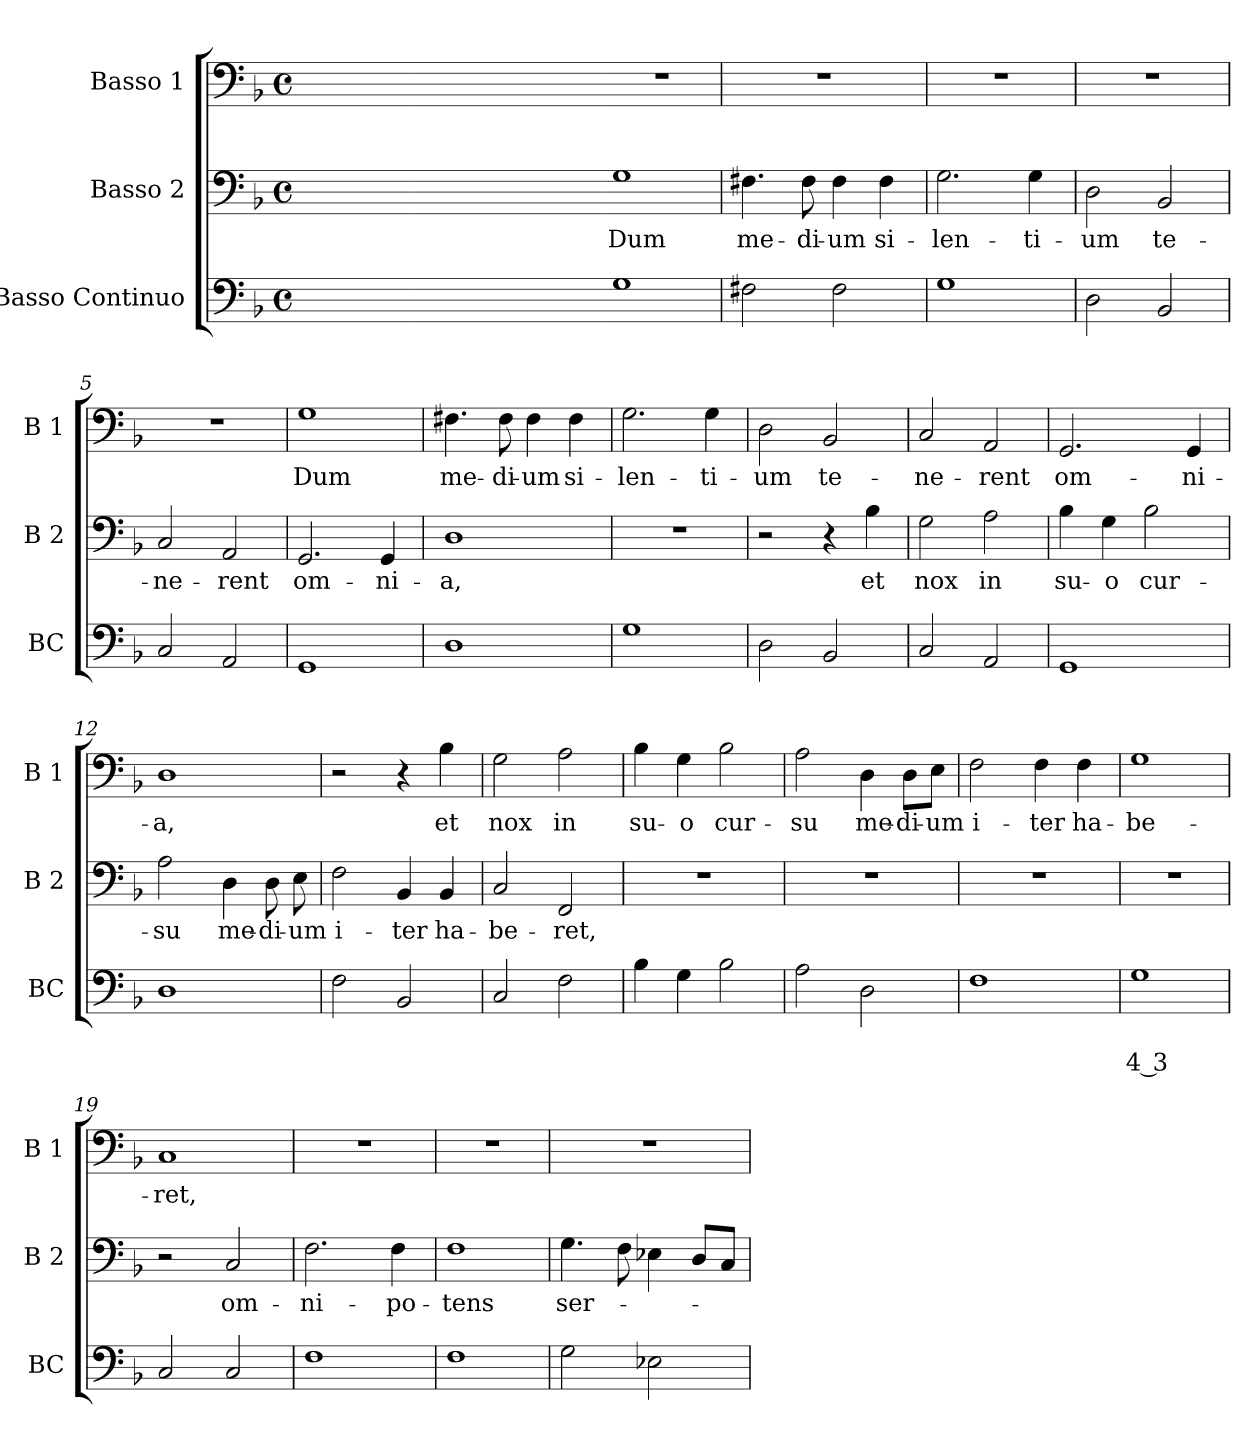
**kern	**text	**text	**kern	**text	**kern	**text
*part3	*part3	*part3	*part2	*part2	*part1	*part1
*staff3	*staff3	*staff3	*staff2	*staff2	*staff1	*staff1
*I"Basso Continuo	*	*	*I"Basso 2	*	*I"Basso 1	*
*I'BC	*	*	*I'B 2	*	*I'B 1	*
*clefF4	*	*	*clefF4	*	*clefF4	*
*k[b-]	*	*	*k[b-]	*	*k[b-]	*
*F:	*	*	*F:	*	*F:	*
*M4/4	*	*	*M4/4	*	*M4/4	*
*met(c)	*	*	*met(c)	*	*met(c)	*
=	=	=	=	=	=	=
1ryy	.	.	1ryy	.	1ryy	.
=1X-	=1X-	=1X-	=1X-	=1X-	=1X-	=1X-
4ryy	.	.	4ryy	.	4ryy	.
4ryy	.	.	4ryy	.	4ryy	.
4ryy	.	.	4ryy	.	4ryy	.
4ryy	.	.	4ryy	.	4ryy	.
=1-	=1-	=1-	=1-	=1-	=1-	=1-
!	!	!	!	!LO:LY:b	!	!
1G	.	.	1G	Dum	1r	.
=2	=2	=2	=2	=2	=2	=2
!	!	!	!	!LO:LY:b	!	!
2F#X\	.	.	4.F#X\	me-	1r	.
!	!	!	!	!LO:LY:b	!	!
.	.	.	8F#\	-di-	.	.
!	!	!	!	!LO:LY:b	!	!
2F#\	.	.	4F#\	-um	.	.
!	!	!	!	!LO:LY:b	!	!
.	.	.	4F#\	si-	.	.
=3	=3	=3	=3	=3	=3	=3
!	!	!	!	!LO:LY:b	!	!
1G	.	.	2.G\	-len-	1r	.
!	!	!	!	!LO:LY:b	!	!
.	.	.	4G\	-ti-	.	.
=4	=4	=4	=4	=4	=4	=4
!	!	!	!	!LO:LY:b	!	!
2D\	.	.	2D\	-um	1r	.
!	!	!	!	!LO:LY:b	!	!
2BB-/	.	.	2BB-/	te-	.	.
=5	=5	=5	=5	=5	=5	=5
!	!	!	!	!LO:LY:b	!	!
2C/	.	.	2C/	-ne-	1r	.
!	!	!	!	!LO:LY:b	!	!
2AA/	.	.	2AA/	-rent	.	.
=6	=6	=6	=6	=6	=6	=6
!	!	!	!	!LO:LY:b	!	!LO:LY:b
1GG	.	.	2.GG/	om-	1G	Dum
!	!	!	!	!LO:LY:b	!	!
.	.	.	4GG/	-ni-	.	.
!!LO:LB:g=z
=7	=7	=7	=7	=7	=7	=7
!	!	!	!	!LO:LY:b	!	!LO:LY:b
1D	.	.	1D	-a,	4.F#X\	me-
!	!	!	!	!	!	!LO:LY:b
.	.	.	.	.	8F#\	-di-
!	!	!	!	!	!	!LO:LY:b
.	.	.	.	.	4F#\	-um
!	!	!	!	!	!	!LO:LY:b
.	.	.	.	.	4F#\	si-
=8	=8	=8	=8	=8	=8	=8
!	!	!	!	!	!	!LO:LY:b
1G	.	.	1r	.	2.G\	-len-
!	!	!	!	!	!	!LO:LY:b
.	.	.	.	.	4G\	-ti-
=9	=9	=9	=9	=9	=9	=9
!	!	!	!	!	!	!LO:LY:b
2D\	.	.	2r	.	2D\	-um
!	!	!	!	!	!	!LO:LY:b
2BB-/	.	.	4r	.	2BB-/	te-
!	!	!	!	!LO:LY:b	!	!
.	.	.	4B-\	et	.	.
=10	=10	=10	=10	=10	=10	=10
!	!	!	!	!LO:LY:b	!	!LO:LY:b
2C/	.	.	2G\	nox	2C/	-ne-
!	!	!	!	!LO:LY:b	!	!LO:LY:b
2AA/	.	.	2A\	in	2AA/	-rent
=11	=11	=11	=11	=11	=11	=11
!	!	!	!	!LO:LY:b	!	!LO:LY:b
1GG	.	.	4B-\	su-	2.GG/	om-
!	!	!	!	!LO:LY:b	!	!
.	.	.	4G\	-o	.	.
!	!	!	!	!LO:LY:b	!	!
.	.	.	2B-\	cur-	.	.
!	!	!	!	!	!	!LO:LY:b
.	.	.	.	.	4GG/	-ni-
=12	=12	=12	=12	=12	=12	=12
!	!	!	!	!LO:LY:b	!	!LO:LY:b
1D	.	.	2A\	-su	1D	-a,
!	!	!	!	!LO:LY:b	!	!
.	.	.	4D\	me-	.	.
!	!	!	!	!LO:LY:b	!	!
.	.	.	8D\	-di-	.	.
!	!	!	!	!LO:LY:b	!	!
.	.	.	8E\	-um	.	.
!!LO:LB:g=z
=13	=13	=13	=13	=13	=13	=13
!	!	!	!	!LO:LY:b	!	!
2F\	.	.	2F\	i-	2r	.
!	!	!	!	!LO:LY:b	!	!
2BB-/	.	.	4BB-/	-ter	4r	.
!	!	!	!	!LO:LY:b	!	!LO:LY:b
.	.	.	4BB-/	ha-	4B-\	et
=14	=14	=14	=14	=14	=14	=14
!	!	!	!	!LO:LY:b	!	!LO:LY:b
2C/	.	.	2C/	-be-	2G\	nox
!	!	!	!	!LO:LY:b	!	!LO:LY:b
2F\	.	.	2FF/	-ret,	2A\	in
=15	=15	=15	=15	=15	=15	=15
!	!	!	!	!	!	!LO:LY:b
4B-\	.	.	1r	.	4B-\	su-
!	!	!	!	!	!	!LO:LY:b
4G\	.	.	.	.	4G\	-o
!	!	!	!	!	!	!LO:LY:b
2B-\	.	.	.	.	2B-\	cur-
=16	=16	=16	=16	=16	=16	=16
!	!	!	!	!	!	!LO:LY:b
2A\	.	.	1r	.	2A\	-su
!	!	!	!	!	!	!LO:LY:b
2D\	.	.	.	.	4D\	me-
!	!	!	!	!	!	!LO:LY:b
.	.	.	.	.	8D\L	-di-
!	!	!	!	!	!	!LO:LY:b
.	.	.	.	.	8E\J	-um
=17	=17	=17	=17	=17	=17	=17
!	!	!	!	!	!	!LO:LY:b
1F	.	.	1r	.	2F\	i-
!	!	!	!	!	!	!LO:LY:b
.	.	.	.	.	4F\	-ter
!	!	!	!	!	!	!LO:LY:b
.	.	.	.	.	4F\	ha-
=18	=18	=18	=18	=18	=18	=18
!	!	!LO:LY:b	!	!	!	!LO:LY:b
1G	.	4 3	1r	.	1G	-be-
=19	=19	=19	=19	=19	=19	=19
!	!	!	!	!	!	!LO:LY:b
2C/	.	.	2r	.	1C	-ret,
!	!	!	!	!LO:LY:b	!	!
2C/	.	.	2C/	om-	.	.
!!LO:PB:g=z
=20	=20	=20	=20	=20	=20	=20
!	!	!	!	!LO:LY:b	!	!
1F	.	.	2.F\	-ni-	1r	.
!	!	!	!	!LO:LY:b	!	!
.	.	.	4F\	-po-	.	.
=21	=21	=21	=21	=21	=21	=21
!	!	!	!	!LO:LY:b	!	!
1F	.	.	1F	-tens	1r	.
=22	=22	=22	=22	=22	=22	=22
!	!	!	!	!LO:LY:b	!	!
2G\	.	.	4.G\	ser-	1r	.
.	.	.	8F\	.	.	.
2E-X\	.	.	4E-X\	.	.	.
.	.	.	8D/L	.	.	.
.	.	.	8C/J	.	.	.
=	=	=	=	=	=	=
*-	*-	*-	*-	*-	*-	*-
